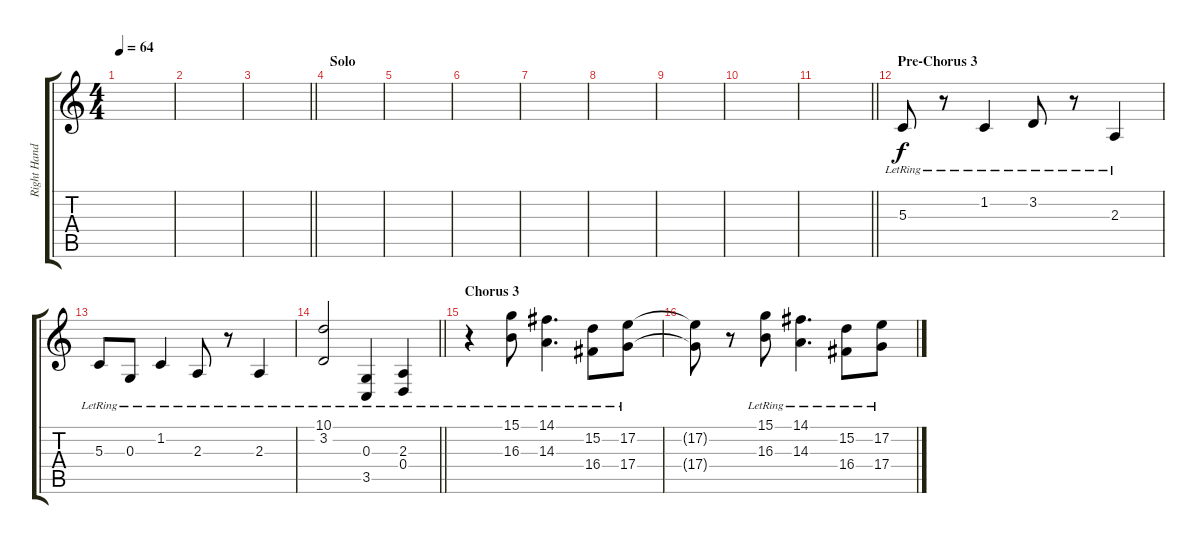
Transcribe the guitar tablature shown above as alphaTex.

\track ("Right Hand - Mic Michaeli" "Right Hand") {instrument electricgrandpiano}
\staff {score tabs}
\tuning (E4 B3 G3 D3 A2 E2) {hide}
\ts (4 4)
\tempo 64
\clef g2
\ks c
|
|
\barLineRight lightlight
|
\section ("" "Solo")
|
|
|
|
|
|
|
\barLineRight lightlight
|
\section ("" "Pre-Chorus 3")
5.3{lr}.8 r.8 1.2{lr}.4 3.2{lr}.8 r.8 2.3{lr}.4 |
5.3{lr}.8 0.3{lr}.8 1.2{lr}.4 2.3{lr}.8 r.8 2.3{lr}.4 |
\barLineRight lightlight
(10.1{lr} 3.2{lr}).2 (0.3{lr} 3.5{lr}).4 (2.3{lr} 0.4{lr}).4 |
\section ("" "Chorus 3")
r.4 (15.1{lr} 16.3{lr}).8 (14.1{lr} 14.3{lr}).4{d} (15.2{lr} 16.4{lr}).8 (17.2{lr} 17.4{lr}).8 |
(17.2{t} 17.4{t}).8 r.8 (15.1{lr} 16.3{lr}).8 (14.1{lr} 14.3{lr}).4{d} (15.2{lr} 16.4{lr}).8 (17.2{lr} 17.4{lr}).8
